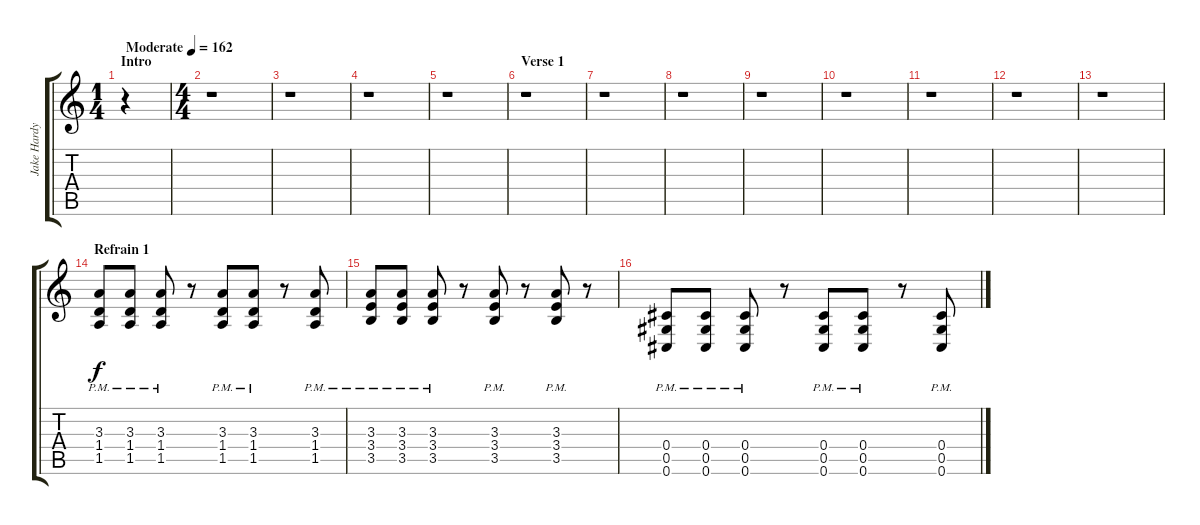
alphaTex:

\track ("Jake Hardy" "Jake Hardy") {instrument distortionguitar}
\staff {score tabs}
\tuning (Eb4 Bb3 Gb3 Db3 Ab2 Db2) {hide}
\ts (1 4)
\section ("" "Intro")
\tempo (162 "Moderate")
\clef g2
\ks c
r.4{dy f instrument distortionguitar} |
\ts (4 4)
r.1 |
r.1 |
r.1 |
r.1 |
\section ("" "Verse 1")
r.1 |
r.1 |
r.1 |
r.1 |
r.1 |
r.1 |
r.1 |
r.1 |
\section ("" "Refrain 1")
(3.3{pm} 1.4{pm} 1.5{pm}).8 (3.3{pm} 1.4{pm} 1.5{pm}).8 (3.3{pm} 1.4{pm} 1.5{pm}).8 r.8 (3.3{pm} 1.4{pm} 1.5{pm}).8 (3.3{pm} 1.4{pm} 1.5{pm}).8 r.8 (3.3{pm} 1.4{pm} 1.5).8 |
(3.3{pm} 3.4{pm} 3.5{pm}).8 (3.3{pm} 3.4{pm} 3.5{pm}).8 (3.3{pm} 3.4{pm} 3.5{pm}).8 r.8 (3.3{pm} 3.4{pm} 3.5{pm}).8 r.8 (3.3{pm} 3.4{pm} 3.5{pm}).8 r.8 |
(0.4{pm} 0.5{pm} 0.6{pm}).8 (0.4{pm} 0.5{pm} 0.6{pm}).8 (0.4{pm} 0.5{pm} 0.6{pm}).8 r.8 (0.4{pm} 0.5{pm} 0.6{pm}).8 (0.4{pm} 0.5{pm} 0.6{pm}).8 r.8 (0.4{pm} 0.5{pm} 0.6{pm}).8
